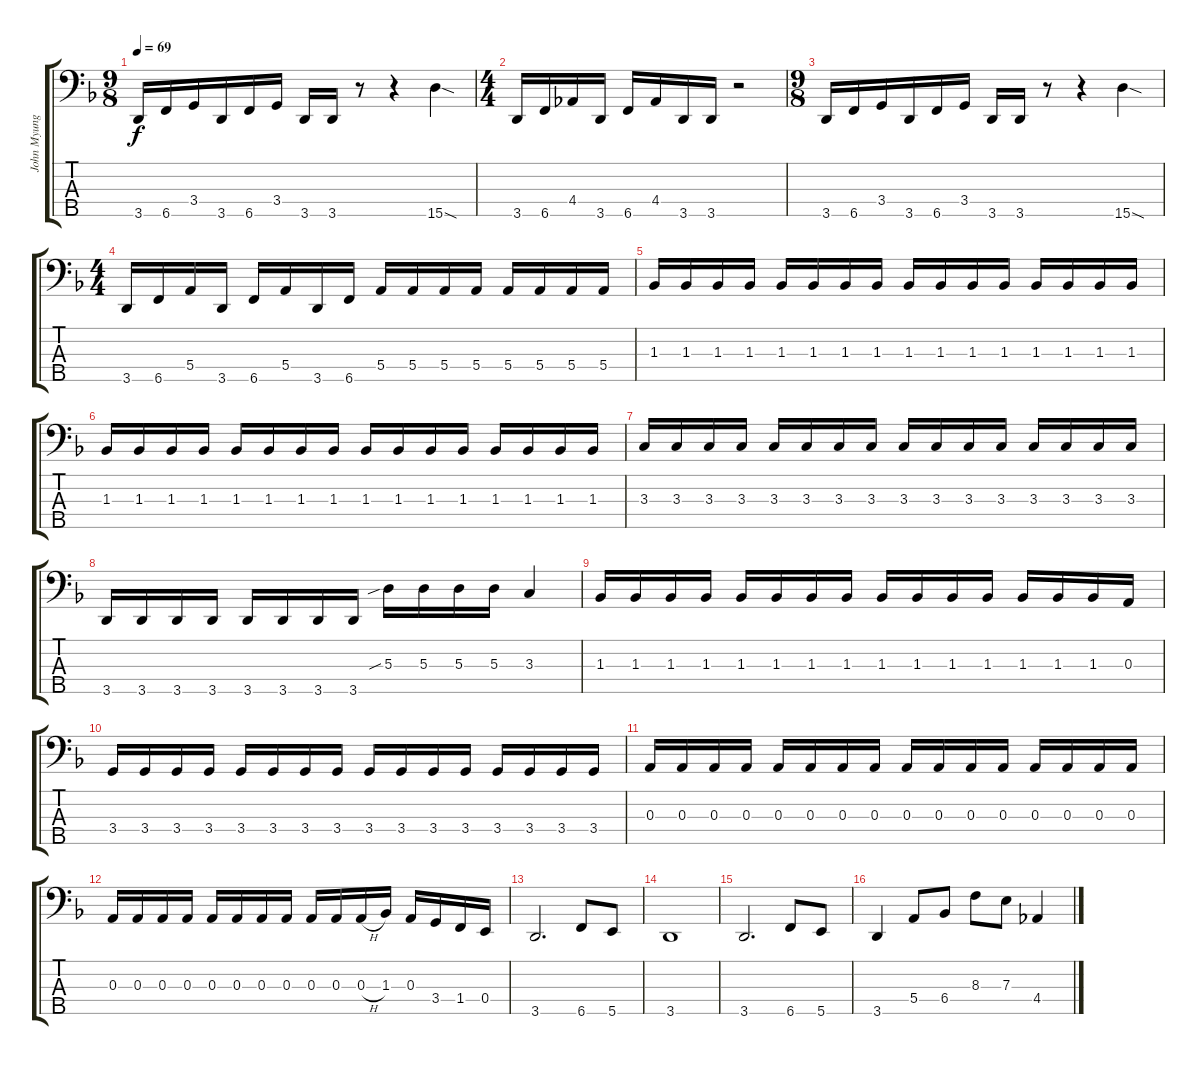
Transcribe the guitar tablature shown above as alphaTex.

\track ("John Myung - Bass" "John Myung") {instrument electricbassfinger}
\staff {score tabs}
\tuning (G2 D2 A1 E1 B0) {hide}
\ts (9 8)
\tempo 69
\clef f4
\ks dminor
3.5.16{dy f} 6.5.16 3.4.16 3.5.16 6.5.16 3.4.16 3.5.16 3.5.16 r.8 r.4 15.5{sod}.4 |
\ts (4 4)
3.5.16 6.5.16 4.4.16 3.5.16 6.5.16 4.4.16 3.5.16 3.5.16 r.2 |
\ts (9 8)
3.5.16 6.5.16 3.4.16 3.5.16 6.5.16 3.4.16 3.5.16 3.5.16 r.8 r.4 15.5{sod}.4 |
\ts (4 4)
3.5.16 6.5.16 5.4.16 3.5.16 6.5.16 5.4.16 3.5.16 6.5.16 5.4.16 5.4.16 5.4.16 5.4.16 5.4.16 5.4.16 5.4.16 5.4.16 |
1.3.16 1.3.16 1.3.16 1.3.16 1.3.16 1.3.16 1.3.16 1.3.16 1.3.16 1.3.16 1.3.16 1.3.16 1.3.16 1.3.16 1.3.16 1.3.16 |
1.3.16 1.3.16 1.3.16 1.3.16 1.3.16 1.3.16 1.3.16 1.3.16 1.3.16 1.3.16 1.3.16 1.3.16 1.3.16 1.3.16 1.3.16 1.3.16 |
3.3.16 3.3.16 3.3.16 3.3.16 3.3.16 3.3.16 3.3.16 3.3.16 3.3.16 3.3.16 3.3.16 3.3.16 3.3.16 3.3.16 3.3.16 3.3.16 |
3.5.16 3.5.16 3.5.16 3.5.16 3.5.16 3.5.16 3.5.16 3.5.16 5.3{sib}.16 5.3.16 5.3.16 5.3.16 3.3.4 |
1.3.16 1.3.16 1.3.16 1.3.16 1.3.16 1.3.16 1.3.16 1.3.16 1.3.16 1.3.16 1.3.16 1.3.16 1.3.16 1.3.16 1.3.16 0.3.16 |
3.4.16 3.4.16 3.4.16 3.4.16 3.4.16 3.4.16 3.4.16 3.4.16 3.4.16 3.4.16 3.4.16 3.4.16 3.4.16 3.4.16 3.4.16 3.4.16 |
0.3.16 0.3.16 0.3.16 0.3.16 0.3.16 0.3.16 0.3.16 0.3.16 0.3.16 0.3.16 0.3.16 0.3.16 0.3.16 0.3.16 0.3.16 0.3.16 |
0.3.16 0.3.16 0.3.16 0.3.16 0.3.16 0.3.16 0.3.16 0.3.16 0.3.16 0.3.16 0.3{h}.16 1.3.16 0.3.16 3.4.16 1.4.16 0.4.16 |
3.5.2{d} 6.5.8 5.5.8 |
3.5.1 |
3.5.2{d} 6.5.8 5.5.8 |
3.5.4 5.4.8 6.4.8 8.3.8 7.3.8 4.4.4
